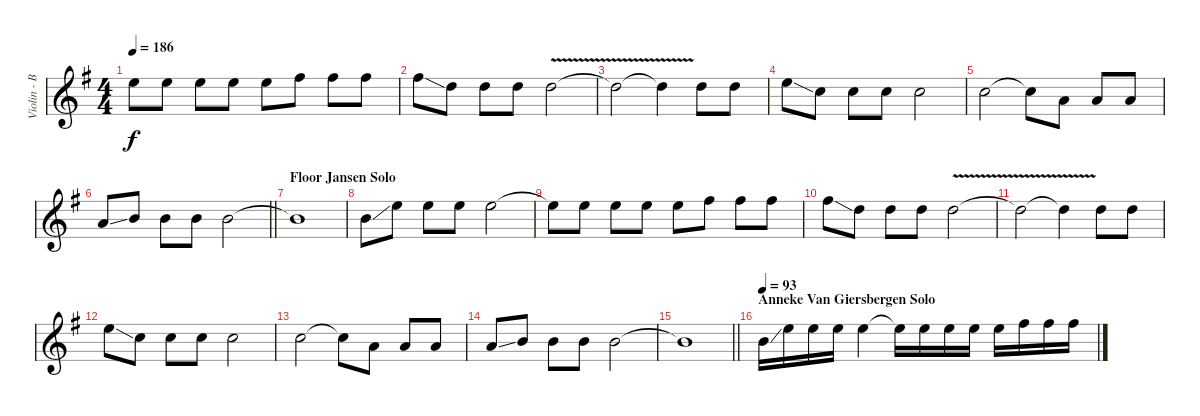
\track ("Violin - Ben Mathot" "Violin - B") {instrument lead2sawtooth}
\staff {score}
\tuning (A4 D4 G3 C3) {hide}
\ts (4 4)
\tempo 186
\clef g2
\ks eminor
7.1{t}.8{dy f} 7.1.8 7.1.8 7.1.8 7.1.8 9.1.8 9.1.8 9.1.8 |
9.1{ss}.8 5.1.8 5.1.8 5.1.8 5.1{v}.2 |
5.1{v t}.2 5.1{t}.4 5.1.8 5.1.8 |
7.1{ss}.8 3.1.8 3.1.8 3.1.8 3.1.2 |
3.1.2 3.1{t}.8 0.1.8 0.1.8 0.1.8 |
\barLineRight lightlight
0.1{ss}.8 2.1.8 2.1.8 2.1.8 2.1.2 |
\section ("" "Floor Jansen Solo")
2.1{t}.1 |
2.1{ss}.8 7.1.8 7.1.8 7.1.8 7.1.2 |
7.1{t}.8 7.1.8 7.1.8 7.1.8 7.1.8 9.1.8 9.1.8 9.1.8 |
9.1{ss}.8 5.1.8 5.1.8 5.1.8 5.1{v}.2 |
5.1{v t}.2 5.1{t}.4 5.1.8 5.1.8 |
7.1{ss}.8 3.1.8 3.1.8 3.1.8 3.1.2 |
3.1.2 3.1{t}.8 0.1.8 0.1.8 0.1.8 |
0.1{ss}.8 2.1.8 2.1.8 2.1.8 2.1.2 |
\barLineRight lightlight
2.1{t}.1 |
\section ("" "Anneke Van Giersbergen Solo")
\tempo 93
2.1{ss}.16{volume 10} 7.1.16 7.1.16 7.1.16 7.1.4 7.1{t}.16 7.1.16 7.1.16 7.1.16 7.1.16 9.1.16 9.1.16 9.1.16
